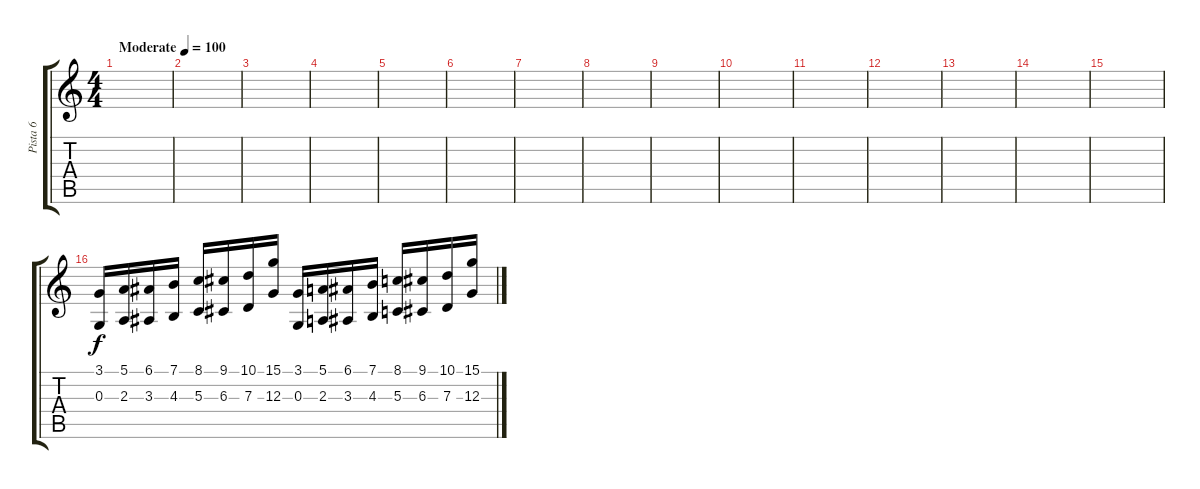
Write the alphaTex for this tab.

\track ("Pista 6" "Pista 6") {instrument lead1square}
\staff {score tabs}
\tuning (E4 B3 G3 D3 A2 E2) {hide}
\ts (4 4)
\tempo (100 "Moderate")
\clef g2
\ks c
|
|
|
|
|
|
|
|
|
|
|
|
|
|
|
(3.1 0.3).16 (5.1 2.3).16 (6.1 3.3).16 (7.1 4.3).16 (8.1 5.3).16 (9.1 6.3).16 (10.1 7.3).16 (15.1 12.3).16 (3.1 0.3).16{dy f} (5.1 2.3).16 (6.1 3.3).16 (7.1 4.3).16 (8.1 5.3).16 (9.1 6.3).16 (10.1 7.3).16 (15.1 12.3).16
